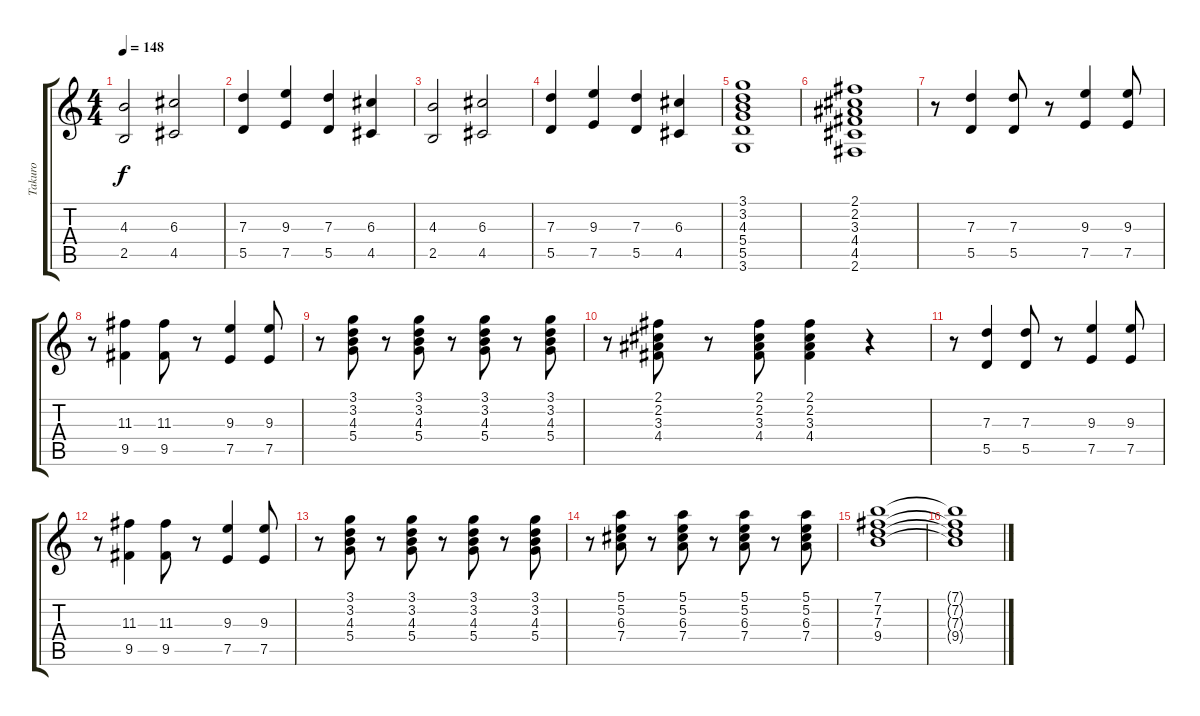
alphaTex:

\track ("Takuro" "Takuro") {instrument distortionguitar}
\staff {score tabs}
\tuning (E4 B3 G3 D3 A2 E2) {hide}
\ts (4 4)
\tempo 148
\clef g2
\ks c
(4.3 2.5).2{dy f} (6.3 4.5).2 |
(7.3 5.5).4 (9.3 7.5).4 (7.3 5.5).4 (6.3 4.5).4 |
(4.3 2.5).2 (6.3 4.5).2 |
(7.3 5.5).4 (9.3 7.5).4 (7.3 5.5).4 (6.3 4.5).4 |
(3.1 3.2 4.3 5.4 5.5 3.6).1 |
(2.1 2.2 3.3 4.4 4.5 2.6).1 |
r.8 (7.3 5.5).4 (7.3 5.5).8 r.8 (9.3 7.5).4 (9.3 7.5).8 |
r.8 (11.3 9.5).4 (11.3 9.5).8 r.8 (9.3 7.5).4 (9.3 7.5).8 |
r.8 (3.1 3.2 4.3 5.4).8 r.8 (3.1 3.2 4.3 5.4).8 r.8 (3.1 3.2 4.3 5.4).8 r.8 (3.1 3.2 4.3 5.4).8 |
r.8 (2.1 2.2 3.3 4.4).8 r.8 (2.1 2.2 3.3 4.4).8 (2.1 2.2 3.3 4.4).4 r.4 |
r.8 (7.3 5.5).4 (7.3 5.5).8 r.8 (9.3 7.5).4 (9.3 7.5).8 |
r.8 (11.3 9.5).4 (11.3 9.5).8 r.8 (9.3 7.5).4 (9.3 7.5).8 |
r.8 (3.1 3.2 4.3 5.4).8 r.8 (3.1 3.2 4.3 5.4).8 r.8 (3.1 3.2 4.3 5.4).8 r.8 (3.1 3.2 4.3 5.4).8 |
r.8 (5.1 5.2 6.3 7.4).8 r.8 (5.1 5.2 6.3 7.4).8 r.8 (5.1 5.2 6.3 7.4).8 r.8 (5.1 5.2 6.3 7.4).8 |
(7.1 7.2 7.3 9.4).1 |
(7.1{t} 7.2{t} 7.3{t} 9.4{t}).1
